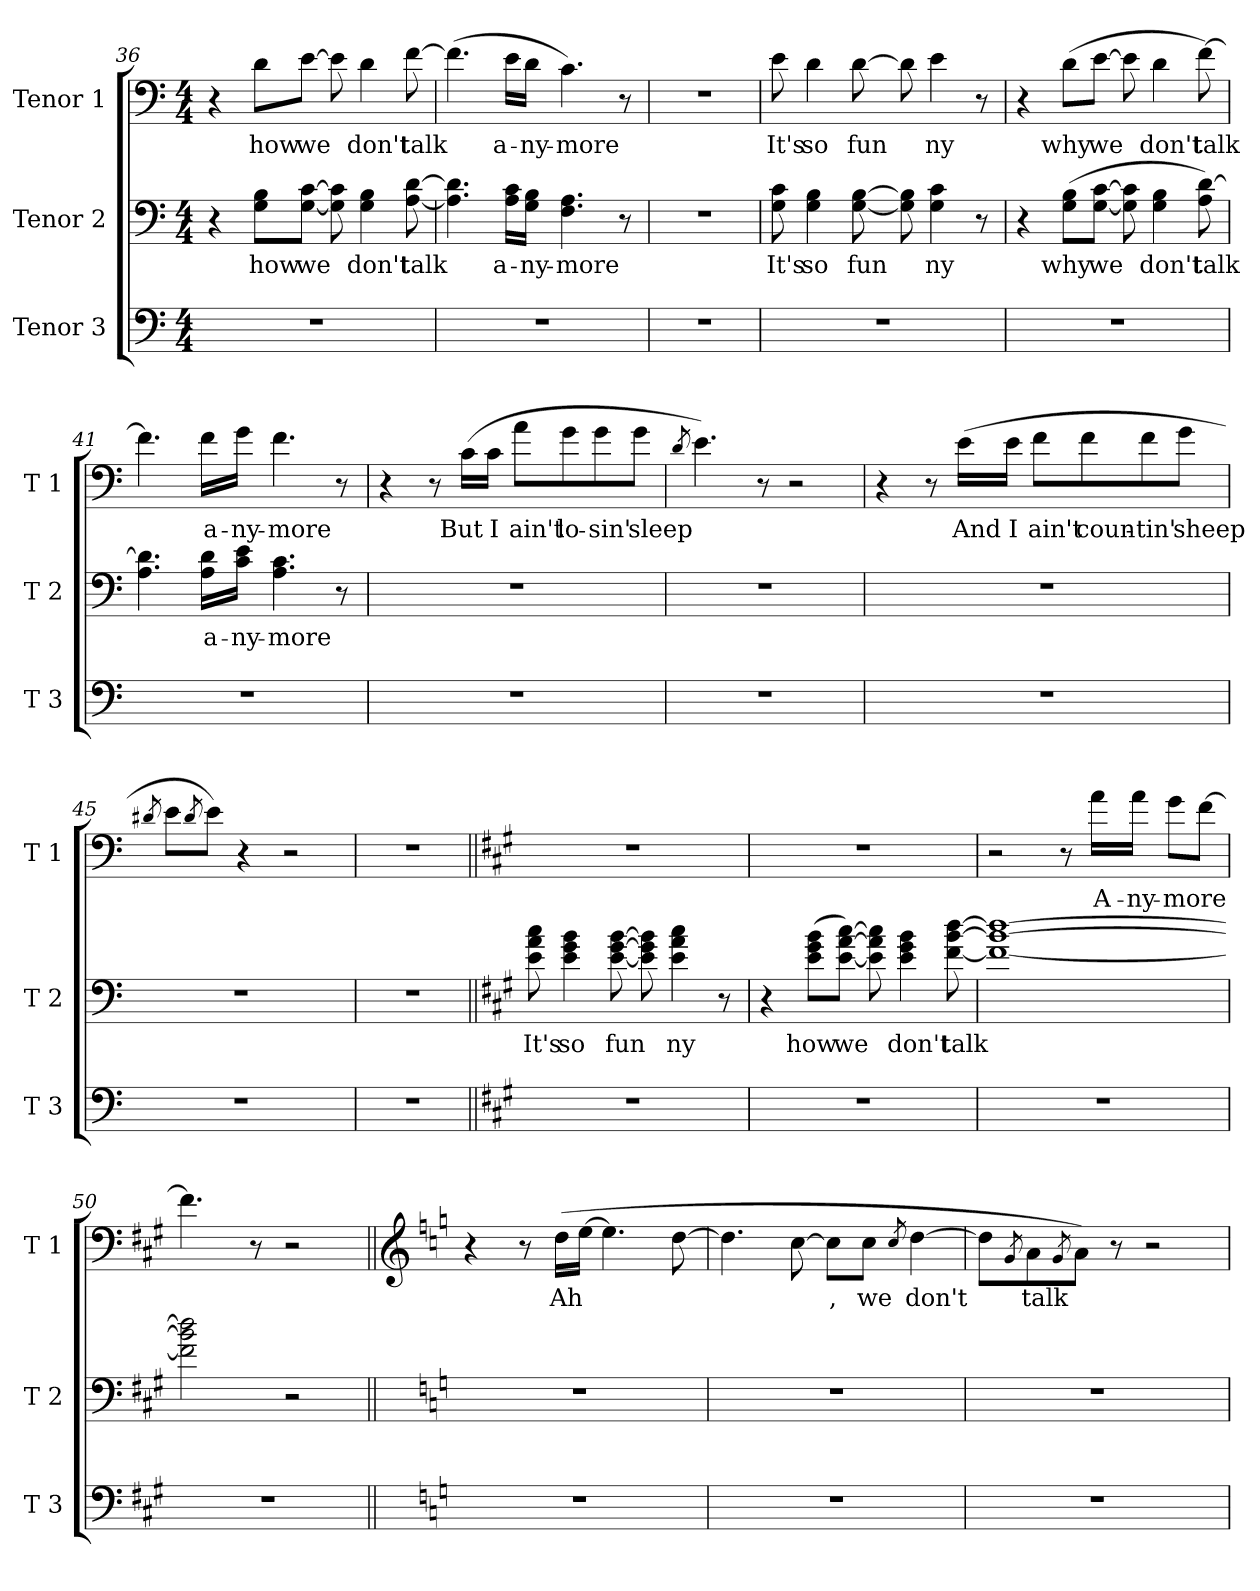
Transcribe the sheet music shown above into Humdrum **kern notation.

**kern	**kern	**text	**kern	**text
*part3	*part2	*part2	*part1	*part1
*staff3	*staff2	*staff2	*staff1	*staff1
*I"Tenor 3	*I"Tenor 2	*	*I"Tenor 1	*
*I'T 3	*I'T 2	*	*I'T 1	*
*clefF4	*clefF4	*	*clefF4	*
*k[]	*k[]	*	*k[]	*
*M4/4	*M4/4	*	*M4/4	*
=36	=36	=36	=36	=36
1r	4r	.	4r	.
!	!	!LO:LY:b	!	!LO:LY:b
.	8G\ 8B\L	how	8d\L	how
!	!	!LO:LY:b	!	!LO:LY:b
.	[8G\ [8c\J	we	[8e\J	we
.	8G\] 8c\]	.	8e\]	.
!	!	!LO:LY:b	!	!LO:LY:b
.	4G\ 4B\	don't	4d\	don't
!	!	!LO:LY:b	!	!LO:LY:b
.	[8A\ [8d\	talk	[8f\	talk
=37	=37	=37	=37	=37
1r	4.A\] 4.d\]	.	(>4.f\]	.
!	!	!LO:LY:b	!	!LO:LY:b
.	16A\ 16c\LL	a-	16e\LL	a-
!	!	!LO:LY:b	!	!LO:LY:b
.	16G\ 16B\JJ	-ny-	16d\JJ	-ny-
!	!	!LO:LY:b	!	!LO:LY:b
.	4.F\ 4.A\	-more	4.c\)	-more
.	8r	.	8r	.
=38	=38	=38	=38	=38
1r	1r	.	1r	.
=39	=39	=39	=39	=39
!	!	!LO:LY:b	!	!LO:LY:b
1r	8G\ 8c\	It's	8e\	It's
!	!	!LO:LY:b	!	!LO:LY:b
.	4G\ 4B\	so	4d\	so
!	!	!LO:LY:b	!	!LO:LY:b
.	[8G\ [8B\	fun	[8d\	fun
.	8G\] 8B\]	.	8d\]	.
!	!	!LO:LY:b	!	!LO:LY:b
.	4G\ 4c\	ny	4e\	ny
.	8r	.	8r	.
=40	=40	=40	=40	=40
1r	4r	.	4r	.
!	!	!LO:LY:b	!	!LO:LY:b
.	(>8G\ 8B\L	why	(>8d\L	why
!	!	!LO:LY:b	!	!LO:LY:b
.	[8G\ [8c\J	we	[8e\J	we
.	8G\] 8c\]	.	8e\]	.
!	!	!LO:LY:b	!	!LO:LY:b
.	4G\ 4B\	don't	4d\	don't
!	!	!LO:LY:b	!	!LO:LY:b
.	8A\ [8d\)	talk	[8f\)	talk
=41	=41	=41	=41	=41
1r	4.A\ 4.d\]	.	4.f\]	.
!	!	!LO:LY:b	!	!LO:LY:b
.	16A\ 16d\LL	a-	16f\LL	a-
!	!	!LO:LY:b	!	!LO:LY:b
.	16c\ 16e\JJ	-ny-	16g\JJ	-ny-
!	!	!LO:LY:b	!	!LO:LY:b
.	4.A\ 4.c\	-more	4.f\	-more
.	8r	.	8r	.
=42	=42	=42	=42	=42
1r	1r	.	4r	.
.	.	.	8r	.
!	!	!	!	!LO:LY:b
.	.	.	(>16c\LL	But
!	!	!	!	!LO:LY:b
.	.	.	16c\JJ	I
!	!	!	!	!LO:LY:b
.	.	.	8a\L	ain't
!	!	!	!	!LO:LY:b
.	.	.	8g\	lo-
!	!	!	!	!LO:LY:b
.	.	.	8g\	-sin'
!	!	!	!	!LO:LY:b
.	.	.	8g\J	sleep
=43	=43	=43	=43	=43
.	.	.	8qd/	.
1r	1r	.	4.e\)	.
.	.	.	8r	.
.	.	.	2r	.
=44	=44	=44	=44	=44
1r	1r	.	4r	.
.	.	.	8r	.
!	!	!	!	!LO:LY:b
.	.	.	(>16e\LL	And
!	!	!	!	!LO:LY:b
.	.	.	16e\JJ	I
!	!	!	!	!LO:LY:b
.	.	.	8f\L	ain't
!	!	!	!	!LO:LY:b
.	.	.	8f\	coun-
!	!	!	!	!LO:LY:b
.	.	.	8f\	-tin'
!	!	!	!	!LO:LY:b
.	.	.	8g\J	sheep
=45	=45	=45	=45	=45
.	.	.	8qd#X/	.
1r	1r	.	8e\L	.
.	.	.	8qd#/	.
.	.	.	8e\J)	.
.	.	.	4r	.
.	.	.	2r	.
=46	=46	=46	=46	=46
1r	1r	.	1r	.
=47||	=47||	=47||	=47||	=47||
*k[f#c#g#]	*k[f#c#g#]	*	*k[f#c#g#]	*
*A:	*A:	*	*A:	*
!	!	!LO:LY:b	!	!
1r	8e\ 8a\ 8cc#\	It's	1r	.
!	!	!LO:LY:b	!	!
.	4e\ 4g#\ 4b\	so	.	.
!	!	!LO:LY:b	!	!
.	[8e\ [8g#\ [8b\	fun	.	.
.	8e\] 8g#\] 8b\]	.	.	.
!	!	!LO:LY:b	!	!
.	4e\ 4a\ 4cc#\	ny	.	.
.	8r	.	.	.
=48	=48	=48	=48	=48
1r	4r	.	1r	.
!	!	!LO:LY:b	!	!
.	(>8e\ 8g#\ 8b\L	how	.	.
!	!	!LO:LY:b	!	!
.	[8e\ [8a\ [8cc#\J)	we	.	.
.	8e\] 8a\] 8cc#\]	.	.	.
!	!	!LO:LY:b	!	!
.	4e\ 4g#\ 4b\	don't	.	.
!	!	!LO:LY:b	!	!
.	[8f#\ [8b\ [8dd\	talk	.	.
=49	=49	=49	=49	=49
1r	1f#_ 1b_ 1dd_	.	2r	.
.	.	.	8r	.
!	!	!	!	!LO:LY:b
.	.	.	16a\LL	A-
!	!	!	!	!LO:LY:b
.	.	.	16a\JJ	-ny-
!	!	!	!	!LO:LY:b
.	.	.	8g#\L	-more
.	.	.	[8f#\J	.
=50	=50	=50	=50	=50
1r	2f#\] 2b\] 2dd\]	.	4.f#\]	.
.	.	.	8r	.
.	2r	.	2r	.
=51||	=51||	=51||	=51||	=51||
*	*	*	*clefG2	*
*k[]	*k[]	*	*k[]	*
*C:	*C:	*	*C:	*
1r	1r	.	4r	.
.	.	.	8r	.
!	!	!	!	!LO:LY:b
.	.	.	(>16dd\LL	Ah
.	.	.	[16ee\JJ	.
.	.	.	4.ee\]	.
.	.	.	[8dd\	.
=52	=52	=52	=52	=52
1r	1r	.	4.dd\]	.
.	.	.	[8cc\	.
!	!	!	!	!LO:LY:b
.	.	.	8cc\L]	,
!	!	!	!	!LO:LY:b
.	.	.	8cc\J	we
.	.	.	8qcc/	.
!	!	!	!	!LO:LY:b
.	.	.	[4dd\	don't
=53	=53	=53	=53	=53
1r	1r	.	8dd\L]	.
.	.	.	8qg/	.
!	!	!	!	!LO:LY:b
.	.	.	8a\	talk
.	.	.	8qg/	.
.	.	.	8a\J)	.
.	.	.	8r	.
.	.	.	2r	.
=	=	=	=	=
*-	*-	*-	*-	*-
